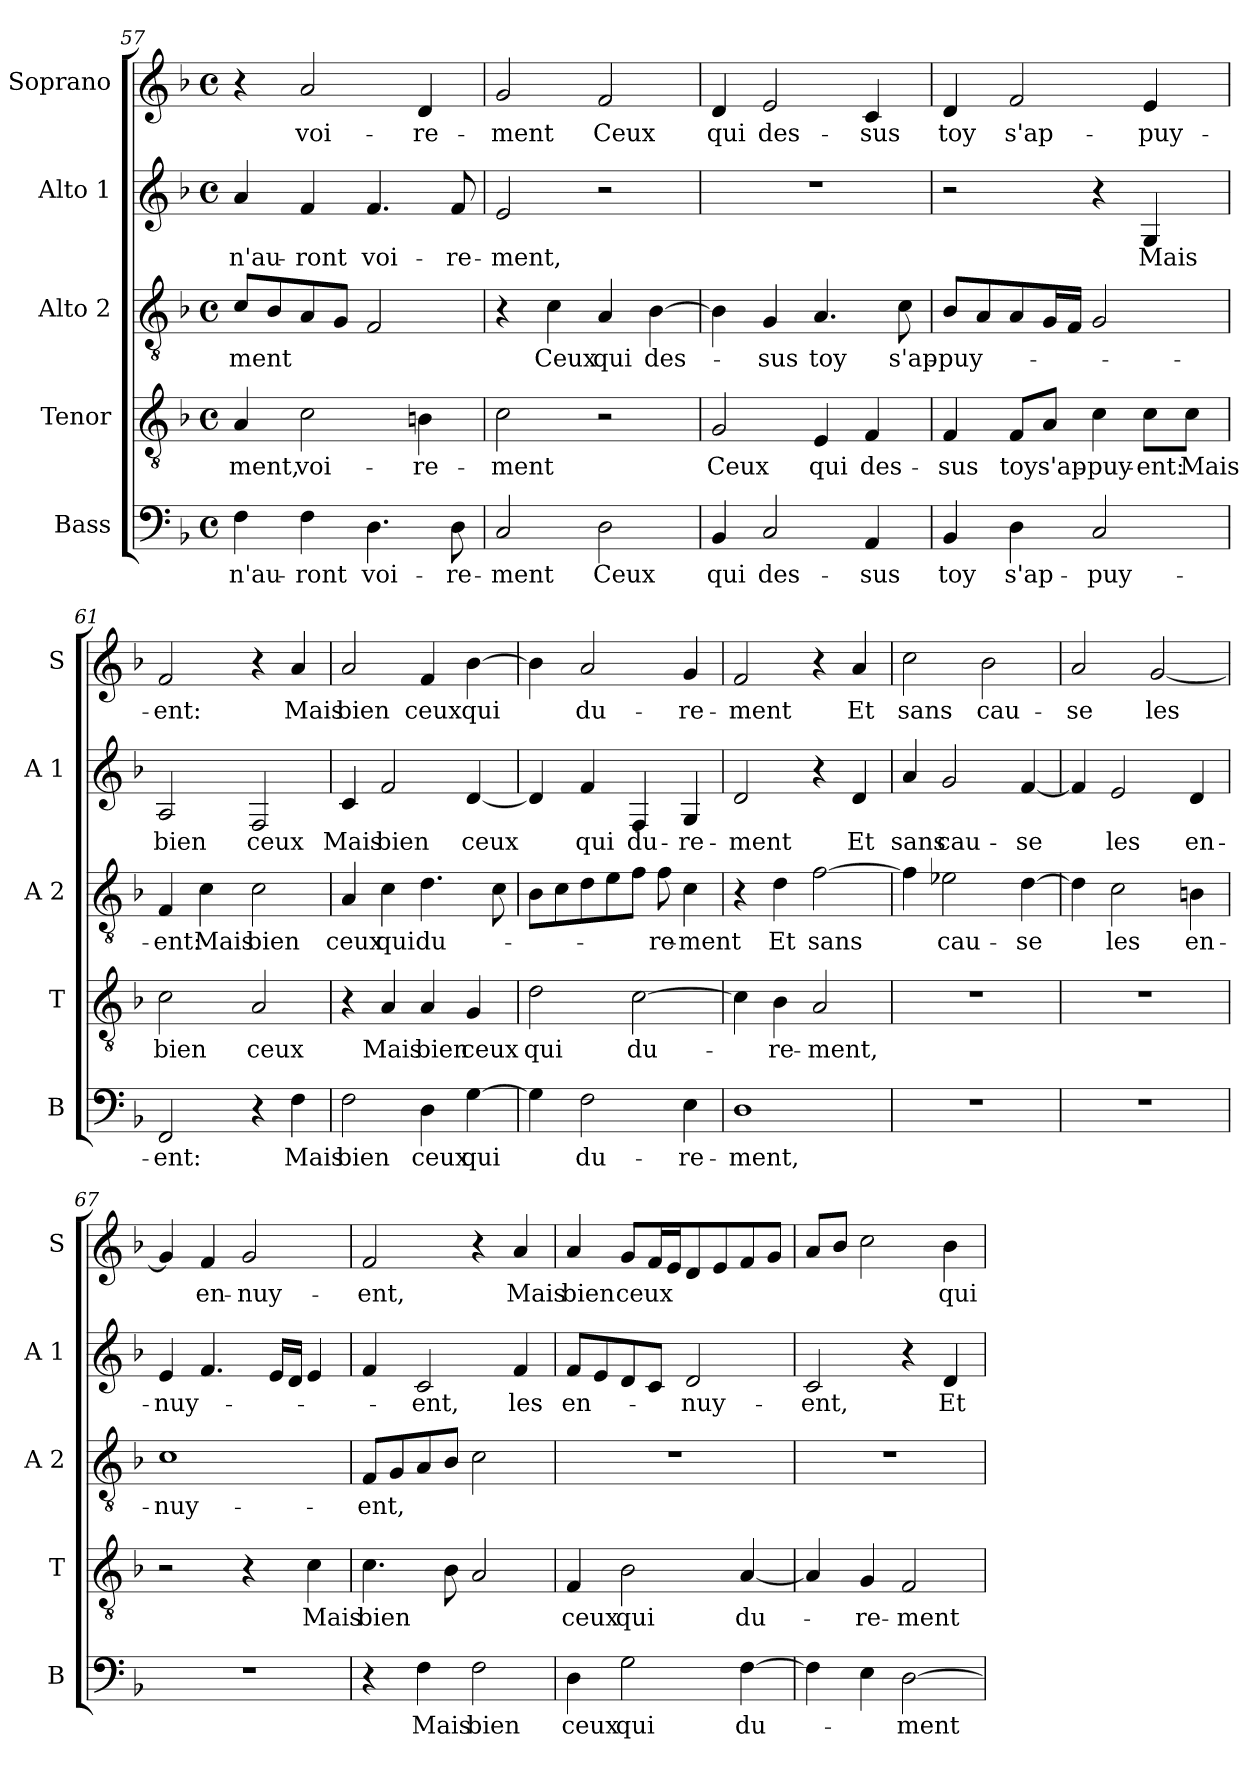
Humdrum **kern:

**kern	**text	**kern	**text	**kern	**text	**kern	**text	**kern	**text
*part5	*part5	*part4	*part4	*part3	*part3	*part2	*part2	*part1	*part1
*staff5	*staff5	*staff4	*staff4	*staff3	*staff3	*staff2	*staff2	*staff1	*staff1
*I"Bass	*	*I"Tenor	*	*I"Alto 2	*	*I"Alto 1	*	*I"Soprano	*
*I'B	*	*I'T	*	*I'A 2	*	*I'A 1	*	*I'S	*
*clefF4	*	*clefGv2	*	*clefGv2	*	*clefG2	*	*clefG2	*
*k[b-]	*	*k[b-]	*	*k[b-]	*	*k[b-]	*	*k[b-]	*
*F:	*	*F:	*	*F:	*	*F:	*	*F:	*
*M4/4	*	*M4/4	*	*M4/4	*	*M4/4	*	*M4/4	*
*met(c)	*	*met(c)	*	*met(c)	*	*met(c)	*	*met(c)	*
=57	=57	=57	=57	=57	=57	=57	=57	=57	=57
!	!LO:LY:b	!	!LO:LY:b	!	!LO:LY:b	!	!LO:LY:b	!	!
4F\	n'au-	4A/	-ment,	8c/L	-ment	4a/	n'au-	4r	.
.	.	.	.	8B-/	.	.	.	.	.
!	!LO:LY:b	!	!LO:LY:b	!	!	!	!LO:LY:b	!	!LO:LY:b
4F\	-ront	2c\	voi-	8A/	.	4f/	-ront	2a/	voi-
.	.	.	.	8G/J	.	.	.	.	.
!	!LO:LY:b	!	!	!	!	!	!LO:LY:b	!	!
4.D\	voi-	.	.	2F/	.	4.f/	voi-	.	.
!	!	!	!LO:LY:b	!	!	!	!	!	!LO:LY:b
.	.	4Bn\	-re-	.	.	.	.	4d/	-re-
!	!LO:LY:b	!	!	!	!	!	!LO:LY:b	!	!
8D\	-re-	.	.	.	.	8f/	-re-	.	.
=58	=58	=58	=58	=58	=58	=58	=58	=58	=58
!	!LO:LY:b	!	!LO:LY:b	!	!	!	!LO:LY:b	!	!LO:LY:b
2C/	-ment	2c\	-ment	4r	.	2e/	-ment,	2g/	-ment
!	!	!	!	!	!LO:LY:b	!	!	!	!
.	.	.	.	4c\	Ceux	.	.	.	.
!	!LO:LY:b	!	!	!	!LO:LY:b	!	!	!	!LO:LY:b
2D\	Ceux	2r	.	4A/	qui	2r	.	2f/	Ceux
!	!	!	!	!	!LO:LY:b	!	!	!	!
.	.	.	.	[4B-\	des-	.	.	.	.
=59	=59	=59	=59	=59	=59	=59	=59	=59	=59
!	!LO:LY:b	!	!LO:LY:b	!	!	!	!	!	!LO:LY:b
4BB-/	qui	2G/	Ceux	4B-\]	.	1r	.	4d/	qui
!	!LO:LY:b	!	!	!	!LO:LY:b	!	!	!	!LO:LY:b
2C/	des-	.	.	4G/	-sus	.	.	2e/	des-
!	!	!	!LO:LY:b	!	!LO:LY:b	!	!	!	!
.	.	4E/	qui	4.A/	toy	.	.	.	.
!	!LO:LY:b	!	!LO:LY:b	!	!	!	!	!	!LO:LY:b
4AA/	-sus	4F/	des-	.	.	.	.	4c/	-sus
!	!	!	!	!	!LO:LY:b	!	!	!	!
.	.	.	.	8c\	s'ap-	.	.	.	.
=60	=60	=60	=60	=60	=60	=60	=60	=60	=60
!	!LO:LY:b	!	!LO:LY:b	!	!LO:LY:b	!	!	!	!LO:LY:b
4BB-/	toy	4F/	-sus	8B-/L	-puy-	2r	.	4d/	toy
.	.	.	.	8A/	.	.	.	.	.
!	!LO:LY:b	!	!LO:LY:b	!	!	!	!	!	!LO:LY:b
4D\	s'ap-	8F/L	toy	8A/	.	.	.	2f/	s'ap-
!	!	!	!LO:LY:b	!	!	!	!	!	!
.	.	8A/J	s'ap-	16G/L	.	.	.	.	.
.	.	.	.	16F/JJ	.	.	.	.	.
!	!LO:LY:b	!	!LO:LY:b	!	!	!	!	!	!
2C/	-puy-	4c\	-puy-	2G/	.	4r	.	.	.
!	!	!	!LO:LY:b	!	!	!	!LO:LY:b	!	!LO:LY:b
.	.	8c\L	-ent:	.	.	4G/	Mais	4e/	-puy-
!	!	!	!LO:LY:b	!	!	!	!	!	!
.	.	8c\J	Mais	.	.	.	.	.	.
!!LO:LB:g=z
=61	=61	=61	=61	=61	=61	=61	=61	=61	=61
!	!LO:LY:b	!	!LO:LY:b	!	!LO:LY:b	!	!LO:LY:b	!	!LO:LY:b
2FF/	-ent:	2c\	bien	4F/	-ent:	2A/	bien	2f/	-ent:
!	!	!	!	!	!LO:LY:b	!	!	!	!
.	.	.	.	4c\	Mais	.	.	.	.
!	!	!	!LO:LY:b	!	!LO:LY:b	!	!LO:LY:b	!	!
4r	.	2A/	ceux	2c\	bien	2F/	ceux	4r	.
!	!LO:LY:b	!	!	!	!	!	!	!	!LO:LY:b
4F\	Mais	.	.	.	.	.	.	4a/	Mais
=62	=62	=62	=62	=62	=62	=62	=62	=62	=62
!	!LO:LY:b	!	!	!	!LO:LY:b	!	!LO:LY:b	!	!LO:LY:b
2F\	bien	4r	.	4A/	ceux	4c/	Mais	2a/	bien
!	!	!	!LO:LY:b	!	!LO:LY:b	!	!LO:LY:b	!	!
.	.	4A/	Mais	4c\	qui	2f/	bien	.	.
!	!LO:LY:b	!	!LO:LY:b	!	!LO:LY:b	!	!	!	!LO:LY:b
4D\	ceux	4A/	bien	4.d\	du-	.	.	4f/	ceux
!	!LO:LY:b	!	!LO:LY:b	!	!	!	!LO:LY:b	!	!LO:LY:b
[4G\	qui	4G/	ceux	.	.	[4d/	ceux	[4b-\	qui
.	.	.	.	8c\	.	.	.	.	.
=63	=63	=63	=63	=63	=63	=63	=63	=63	=63
!	!	!	!LO:LY:b	!	!	!	!	!	!
4G\]	.	2d\	qui	8B-\L	.	4d/]	.	4b-\]	.
.	.	.	.	8c\	.	.	.	.	.
!	!LO:LY:b	!	!	!	!	!	!LO:LY:b	!	!LO:LY:b
2F\	du-	.	.	8d\	.	4f/	qui	2a/	du-
.	.	.	.	8e\	.	.	.	.	.
!	!	!	!LO:LY:b	!	!	!	!LO:LY:b	!	!
.	.	[2c\	du-	8f\J	.	4F/	du-	.	.
!	!	!	!	!	!LO:LY:b	!	!	!	!
.	.	.	.	8f\	-re-	.	.	.	.
!	!LO:LY:b	!	!	!	!LO:LY:b	!	!LO:LY:b	!	!LO:LY:b
4E\	-re-	.	.	4c\	-ment	4G/	-re-	4g/	-re-
=64	=64	=64	=64	=64	=64	=64	=64	=64	=64
!	!LO:LY:b	!	!	!	!	!	!LO:LY:b	!	!LO:LY:b
1D	-ment,	4c\]	.	4r	.	2d/	-ment	2f/	-ment
!	!	!	!LO:LY:b	!	!LO:LY:b	!	!	!	!
.	.	4B-\	-re-	4d\	Et	.	.	.	.
!	!	!	!LO:LY:b	!	!LO:LY:b	!	!	!	!
.	.	2A/	-ment,	[2f\	sans	4r	.	4r	.
!	!	!	!	!	!	!	!LO:LY:b	!	!LO:LY:b
.	.	.	.	.	.	4d/	Et	4a/	Et
=65	=65	=65	=65	=65	=65	=65	=65	=65	=65
!	!	!	!	!	!	!	!LO:LY:b	!	!LO:LY:b
1r	.	1r	.	4f\]	.	4a/	sans	2cc\	sans
!	!	!	!	!	!LO:LY:b	!	!LO:LY:b	!	!
.	.	.	.	2e-X\	cau-	2g/	cau-	.	.
!	!	!	!	!	!	!	!	!	!LO:LY:b
.	.	.	.	.	.	.	.	2b-\	cau-
!	!	!	!	!	!LO:LY:b	!	!LO:LY:b	!	!
.	.	.	.	[4d\	-se	[4f/	-se	.	.
=66	=66	=66	=66	=66	=66	=66	=66	=66	=66
!	!	!	!	!	!	!	!	!	!LO:LY:b
1r	.	1r	.	4d\]	.	4f/]	.	2a/	-se
!	!	!	!	!	!LO:LY:b	!	!LO:LY:b	!	!
.	.	.	.	2c\	les	2e/	les	.	.
!	!	!	!	!	!	!	!	!	!LO:LY:b
.	.	.	.	.	.	.	.	[2g/	les
!	!	!	!	!	!LO:LY:b	!	!LO:LY:b	!	!
.	.	.	.	4Bn\	en-	4d/	en-	.	.
!!LO:LB:g=z
=67	=67	=67	=67	=67	=67	=67	=67	=67	=67
!	!	!	!	!	!LO:LY:b	!	!LO:LY:b	!	!
1r	.	2r	.	1c	-nuy-	4e/	-nuy-	4g/]	.
!	!	!	!	!	!	!	!	!	!LO:LY:b
.	.	.	.	.	.	4.f/	.	4f/	en-
!	!	!	!	!	!	!	!	!	!LO:LY:b
.	.	4r	.	.	.	.	.	2g/	-nuy-
.	.	.	.	.	.	16e/LL	.	.	.
.	.	.	.	.	.	16d/JJ	.	.	.
!	!	!	!LO:LY:b	!	!	!	!	!	!
.	.	4c\	Mais	.	.	4e/	.	.	.
=68	=68	=68	=68	=68	=68	=68	=68	=68	=68
!	!	!	!LO:LY:b	!	!LO:LY:b	!	!	!	!LO:LY:b
4r	.	4.c\	bien	8F/L	-ent,	4f/	.	2f/	-ent,
.	.	.	.	8G/	.	.	.	.	.
!	!LO:LY:b	!	!	!	!	!	!LO:LY:b	!	!
4F\	Mais	.	.	8A/	.	2c/	-ent,	.	.
.	.	8B-\	.	8B-/J	.	.	.	.	.
!	!LO:LY:b	!	!	!	!	!	!	!	!
2F\	bien	2A/	.	2c\	.	.	.	4r	.
!	!	!	!	!	!	!	!LO:LY:b	!	!LO:LY:b
.	.	.	.	.	.	4f/	les	4a/	Mais
=69	=69	=69	=69	=69	=69	=69	=69	=69	=69
!	!LO:LY:b	!	!LO:LY:b	!	!	!	!LO:LY:b	!	!LO:LY:b
4D\	ceux	4F/	ceux	1r	.	8f/L	en-	4a/	bien
.	.	.	.	.	.	8e/	.	.	.
!	!LO:LY:b	!	!LO:LY:b	!	!	!	!	!	!LO:LY:b
2G\	qui	2B-\	qui	.	.	8d/	.	8g/L	ceux
.	.	.	.	.	.	8c/J	.	16f/L	.
.	.	.	.	.	.	.	.	16e/J	.
!	!	!	!	!	!	!	!LO:LY:b	!	!
.	.	.	.	.	.	2d/	-nuy-	8d/	.
.	.	.	.	.	.	.	.	8e/	.
!	!LO:LY:b	!	!LO:LY:b	!	!	!	!	!	!
[4F\	du-	[4A/	du-	.	.	.	.	8f/	.
.	.	.	.	.	.	.	.	8g/J	.
=70	=70	=70	=70	=70	=70	=70	=70	=70	=70
!	!	!	!	!	!	!	!LO:LY:b	!	!
4F\]	.	4A/]	.	1r	.	2c/	-ent,	8a/L	.
.	.	.	.	.	.	.	.	8b-/J	.
!	!	!	!LO:LY:b	!	!	!	!	!	!
4E\	.	4G/	-re-	.	.	.	.	2cc\	.
!	!LO:LY:b	!	!LO:LY:b	!	!	!	!	!	!
[2D\	-ment	2F/	-ment	.	.	4r	.	.	.
!	!	!	!	!	!	!	!LO:LY:b	!	!LO:LY:b
.	.	.	.	.	.	4d/	Et	4b-\	qui
=	=	=	=	=	=	=	=	=	=
*-	*-	*-	*-	*-	*-	*-	*-	*-	*-
